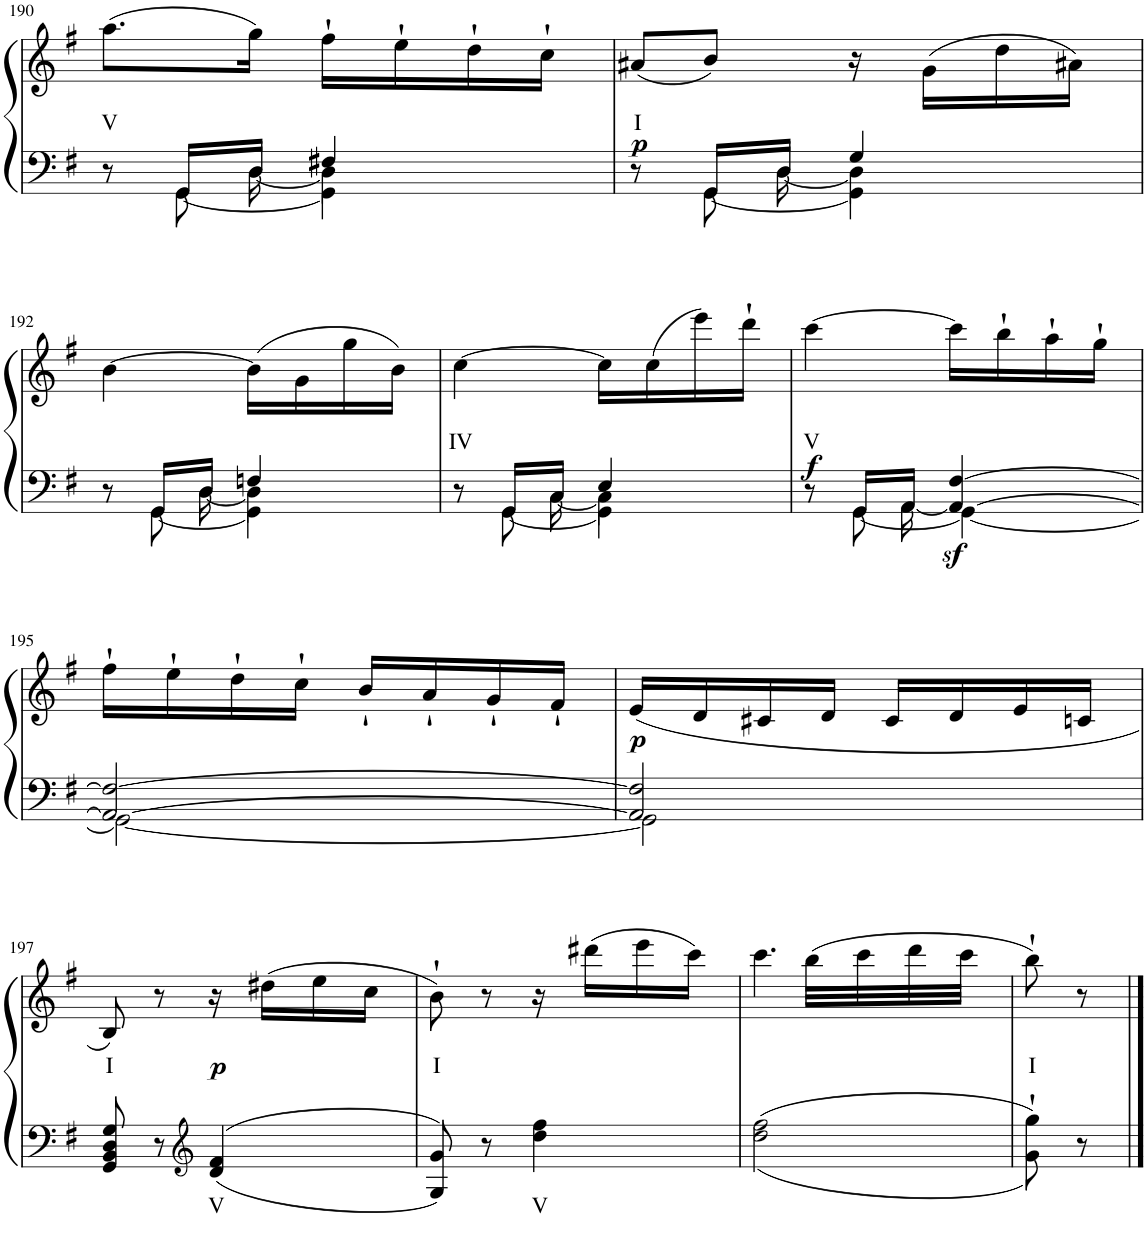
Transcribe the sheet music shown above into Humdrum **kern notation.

**kern	**text	**kern	**text	**dynam
*part1	*part1	*part1	*part1	*part1
*staff2	*staff2	*staff1	*staff1	*staff1/2
*I"Piano	*	*	*	*
*I'Pno	*	*	*	*
!!LO:PB:g=z
*clefF4	*	*clefG2	*	*
*k[f#]	*	*k[f#]	*	*
*M2/4	*	*M2/4	*	*
=190	=190	=190	=190	=190
*^	*	*	*	*
*	*^	*	*	*	*
!	!	!	!	!	!LO:LY:b	!
8r	8ryy	8.ryy	.	(8.aa\L	V	.
16GG/LL	[8GG\	.	.	.	.	.
16D/JJ	.	[16D\	.	16gg\Jk)	.	.
4F#X/	4GG\]	4D\]	.	16ff#'`\LL	.	.
.	.	.	.	16ee'`\	.	.
.	.	.	.	16dd'`\	.	.
.	.	.	.	16cc'`\JJ	.	.
=191	=191	=191	=191	=191	=191	=191
!	!	!	!	!	!LO:LY:b	!LO:DY:b
8r	8ryy	8.ryy	.	(8a#X/L	I	p
16GG/LL	[8GG\	.	.	8b/J)	.	.
16D/JJ	.	[16D\	.	.	.	.
4G/	4GG\]	4D\]	.	16r	.	.
.	.	.	.	(16g\LL	.	.
.	.	.	.	16dd\	.	.
.	.	.	.	16a#X\JJ)	.	.
!!LO:LB:g=z
=192	=192	=192	=192	=192	=192	=192
8r	8ryy	8.ryy	.	[4b\	.	.
16GG/LL	[8GG\	.	.	.	.	.
16D/JJ	.	[16D\	.	.	.	.
4Fn/	4GG\]	4D\]	.	(16b\LL]	.	.
.	.	.	.	16g\	.	.
.	.	.	.	16gg\	.	.
.	.	.	.	16b\JJ)	.	.
=193	=193	=193	=193	=193	=193	=193
!	!	!	!	!	!LO:LY:b	!
8r	8ryy	8.ryy	.	[4cc\	IV	.
16GG/LL	[8GG\	.	.	.	.	.
16C/JJ	.	[16C\	.	.	.	.
4E/	4GG\]	4C\]	.	16cc\LL]	.	.
.	.	.	.	(16cc\	.	.
.	.	.	.	16eee\)	.	.
.	.	.	.	16ddd'`\JJ	.	.
=194	=194	=194	=194	=194	=194	=194
!	!	!	!	!	!LO:LY:b	!LO:DY:b
8r	8ryy	8.ryy	.	[4ccc\	V	f
16GG/LL	[8GG\	.	.	.	.	.
[<16AA/JJ	.	16AA\	.	.	.	.
!	!	!	!	!	!	!LO:DY:b=2
4AA/_ [4F#/	4GG\_	4ryy	.	16ccc\LL]	.	sf
.	.	.	.	16bb'`\	.	.
.	.	.	.	16aa'`\	.	.
.	.	.	.	16gg'`\JJ	.	.
*	*v	*v	*	*	*	*
!!LO:LB:g=z
=195	=195	=195	=195	=195	=195
2AA/_ 2F#/_	2GG\_	.	16ff#'`\LL	.	.
.	.	.	16ee'`\	.	.
.	.	.	16dd'`\	.	.
.	.	.	16cc'`\JJ	.	.
.	.	.	16b'`/LL	.	.
.	.	.	16a'`/	.	.
.	.	.	16g'`/	.	.
.	.	.	16f#'`/JJ	.	.
=196	=196	=196	=196	=196	=196
!	!	!	!	!	!LO:DY:b
2AA/] 2F#/]	2GG\]	.	(16e/LL	.	p
.	.	.	16d/	.	.
.	.	.	16c#X/	.	.
.	.	.	16d/JJ	.	.
.	.	.	16c#/LL	.	.
.	.	.	16d/	.	.
.	.	.	16e/	.	.
.	.	.	16cn/JJ	.	.
*v	*v	*	*	*	*
!!LO:LB:g=z
=197	=197	=197	=197	=197
!	!	!	!LO:LY:b	!
8GG/ 8BB/ 8D/ 8G/	.	8B/)	I	.
8r	.	8r	.	.
*clefG2	*	*	*	*
!	!LO:LY:b	!	!	!LO:DY:b
4d/ 4f#/	V	16r	.	p
.	.	(16dd#X\LL	.	.
.	.	16ee\	.	.
.	.	16cc\JJ	.	.
=198	=198	=198	=198	=198
!	!	!	!LO:LY:b	!
8G/ 8g/	.	8b'`\)	I	.
8r	.	8r	.	.
!	!LO:LY:b	!	!	!
4dd\ 4ff#\	V	16r	.	.
.	.	(16ddd#X\LL	.	.
.	.	16eee\	.	.
.	.	16ccc\JJ)	.	.
=199	=199	=199	=199	=199
2dd\ 2ff#\	.	4.ccc\	.	.
.	.	(32bb\LLL	.	.
.	.	32ccc\	.	.
.	.	32ddd\	.	.
.	.	32ccc\JJJ	.	.
=200	=200	=200	=200	=200
!	!	!	!LO:LY:b	!
8g\'` 8gg\'`	.	8bb'`\)	I	.
8r	.	8r	.	.
==	==	==	==	==
*-	*-	*-	*-	*-
